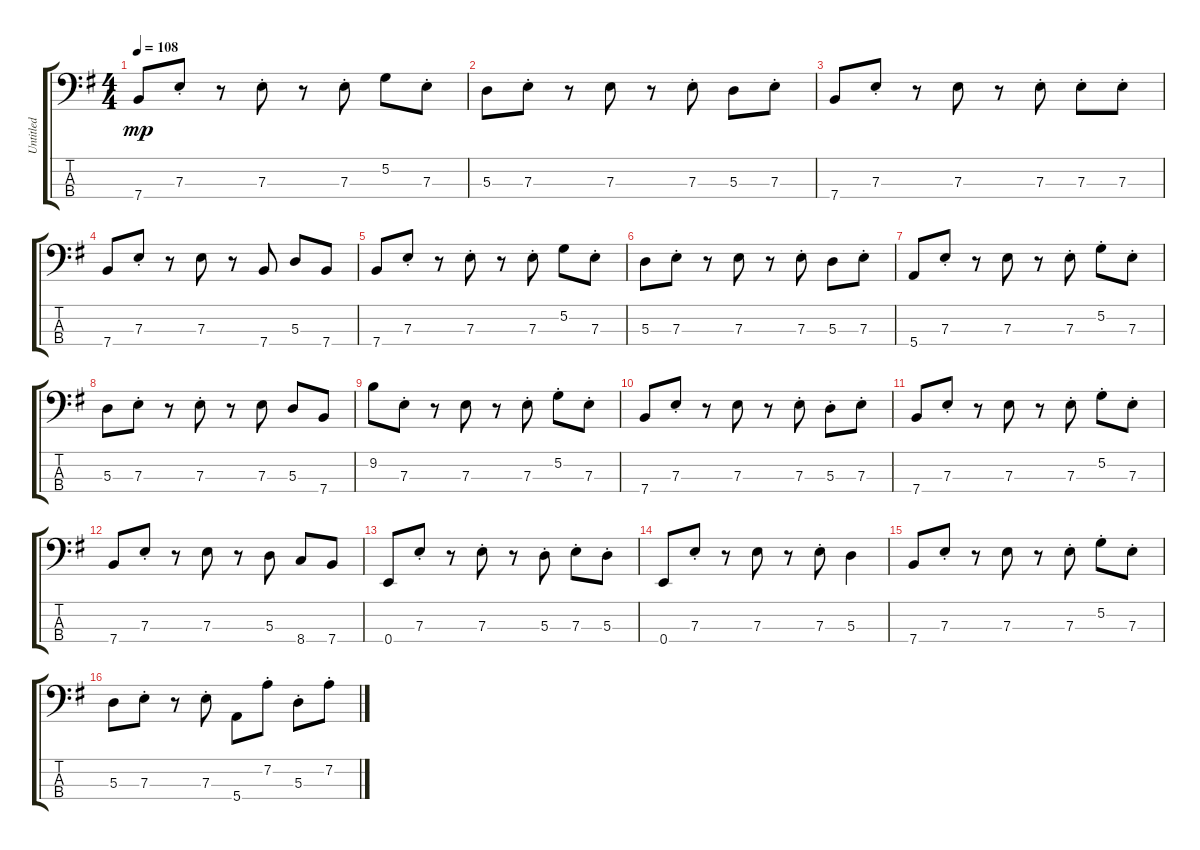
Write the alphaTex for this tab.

\track ("Untitled" "Untitled") {instrument electricbassfinger}
\staff {score tabs}
\tuning (G2 D2 A1 E1) {hide}
\ts (4 4)
\tempo 108
\clef f4
\ks g
7.4.8{dy mp} 7.3{st}.8 r.8 7.3{st}.8 r.8 7.3{st}.8 5.2.8 7.3{st}.8 |
5.3.8 7.3{st}.8 r.8 7.3.8 r.8 7.3{st}.8 5.3.8 7.3{st}.8 |
7.4.8 7.3{st}.8 r.8 7.3.8 r.8 7.3{st}.8 7.3{st}.8 7.3{st}.8 |
7.4.8 7.3{st}.8 r.8 7.3.8 r.8 7.4.8 5.3.8 7.4.8 |
7.4.8 7.3{st}.8 r.8 7.3{st}.8 r.8 7.3{st}.8 5.2.8 7.3{st}.8 |
5.3.8 7.3{st}.8 r.8 7.3.8 r.8 7.3{st}.8 5.3.8 7.3{st}.8 |
5.4.8 7.3{st}.8 r.8 7.3.8 r.8 7.3{st}.8 5.2{st}.8 7.3{st}.8 |
5.3.8 7.3{st}.8 r.8 7.3{st}.8 r.8 7.3.8 5.3.8 7.4.8 |
9.2.8 7.3{st}.8 r.8 7.3.8 r.8 7.3{st}.8 5.2{st}.8 7.3{st}.8 |
7.4.8 7.3{st}.8 r.8 7.3.8 r.8 7.3{st}.8 5.3{st}.8 7.3{st}.8 |
7.4.8 7.3{st}.8 r.8 7.3.8 r.8 7.3{st}.8 5.2{st}.8 7.3{st}.8 |
7.4.8 7.3{st}.8 r.8 7.3.8 r.8 5.3.8 8.4.8 7.4.8 |
0.4.8 7.3{st}.8 r.8 7.3{st}.8 r.8 5.3{st}.8 7.3{st}.8 5.3{st}.8 |
0.4.8 7.3{st}.8 r.8 7.3.8 r.8 7.3{st}.8 5.3.4 |
7.4.8 7.3{st}.8 r.8 7.3.8 r.8 7.3{st}.8 5.2{st}.8 7.3{st}.8 |
5.3.8 7.3{st}.8 r.8 7.3{st}.8 5.4.8 7.2{st}.8 5.3{st}.8 7.2{st}.8
